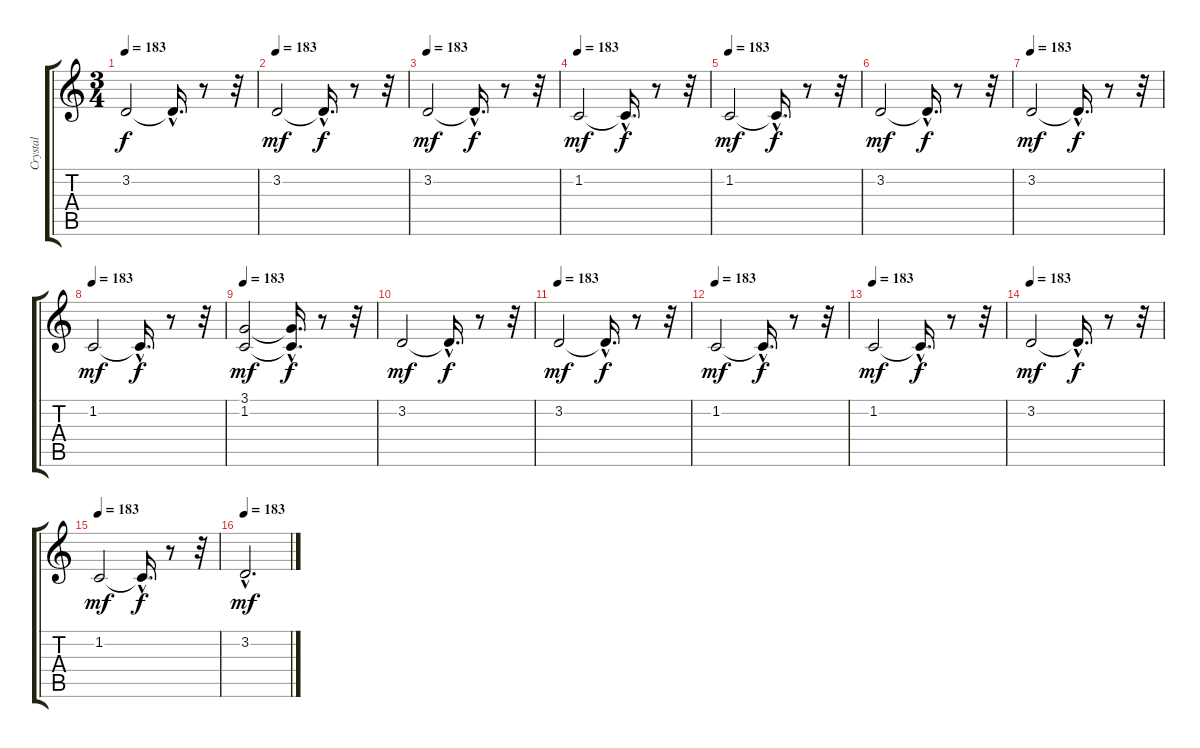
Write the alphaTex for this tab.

\track ("Crystal" "Crystal") {instrument fx3crystal}
\staff {score tabs}
\tuning (E4 B3 G3 D3 A2 E2) {hide}
\ts (3 4)
\tempo 183
\clef g2
\ks c
3.2{t}.2{dy f} 3.2{hac t}.16{d} r.8 r.32 |
\tempo 183
3.2.2{dy mf} 3.2{hac t}.16{d dy f} r.8 r.32 |
\tempo 183
3.2.2{dy mf} 3.2{hac t}.16{d dy f} r.8 r.32 |
\tempo 183
1.2.2{dy mf} 1.2{hac t}.16{d dy f} r.8 r.32 |
\tempo 183
1.2.2{dy mf} 1.2{hac t}.16{d dy f} r.8 r.32 |
3.2.2{dy mf} 3.2{hac t}.16{d dy f} r.8 r.32 |
\tempo 183
3.2.2{dy mf} 3.2{hac t}.16{d dy f} r.8 r.32 |
\tempo 183
1.2.2{dy mf} 1.2{hac t}.16{d dy f} r.8 r.32 |
\tempo 183
(3.1 1.2).2{dy mf} (3.1{hac t} 1.2{hac t}).16{d dy f} r.8 r.32 |
3.2.2{dy mf} 3.2{hac t}.16{d dy f} r.8 r.32 |
\tempo 183
3.2.2{dy mf} 3.2{hac t}.16{d dy f} r.8 r.32 |
\tempo 183
1.2.2{dy mf} 1.2{hac t}.16{d dy f} r.8 r.32 |
\tempo 183
1.2.2{dy mf} 1.2{hac t}.16{d dy f} r.8 r.32 |
\tempo 183
3.2.2{dy mf} 3.2{hac t}.16{d dy f} r.8 r.32 |
\tempo 183
1.2.2{dy mf} 1.2{hac t}.16{d dy f} r.8 r.32 |
\tempo 183
3.2{hac}.2{d dy mf}
